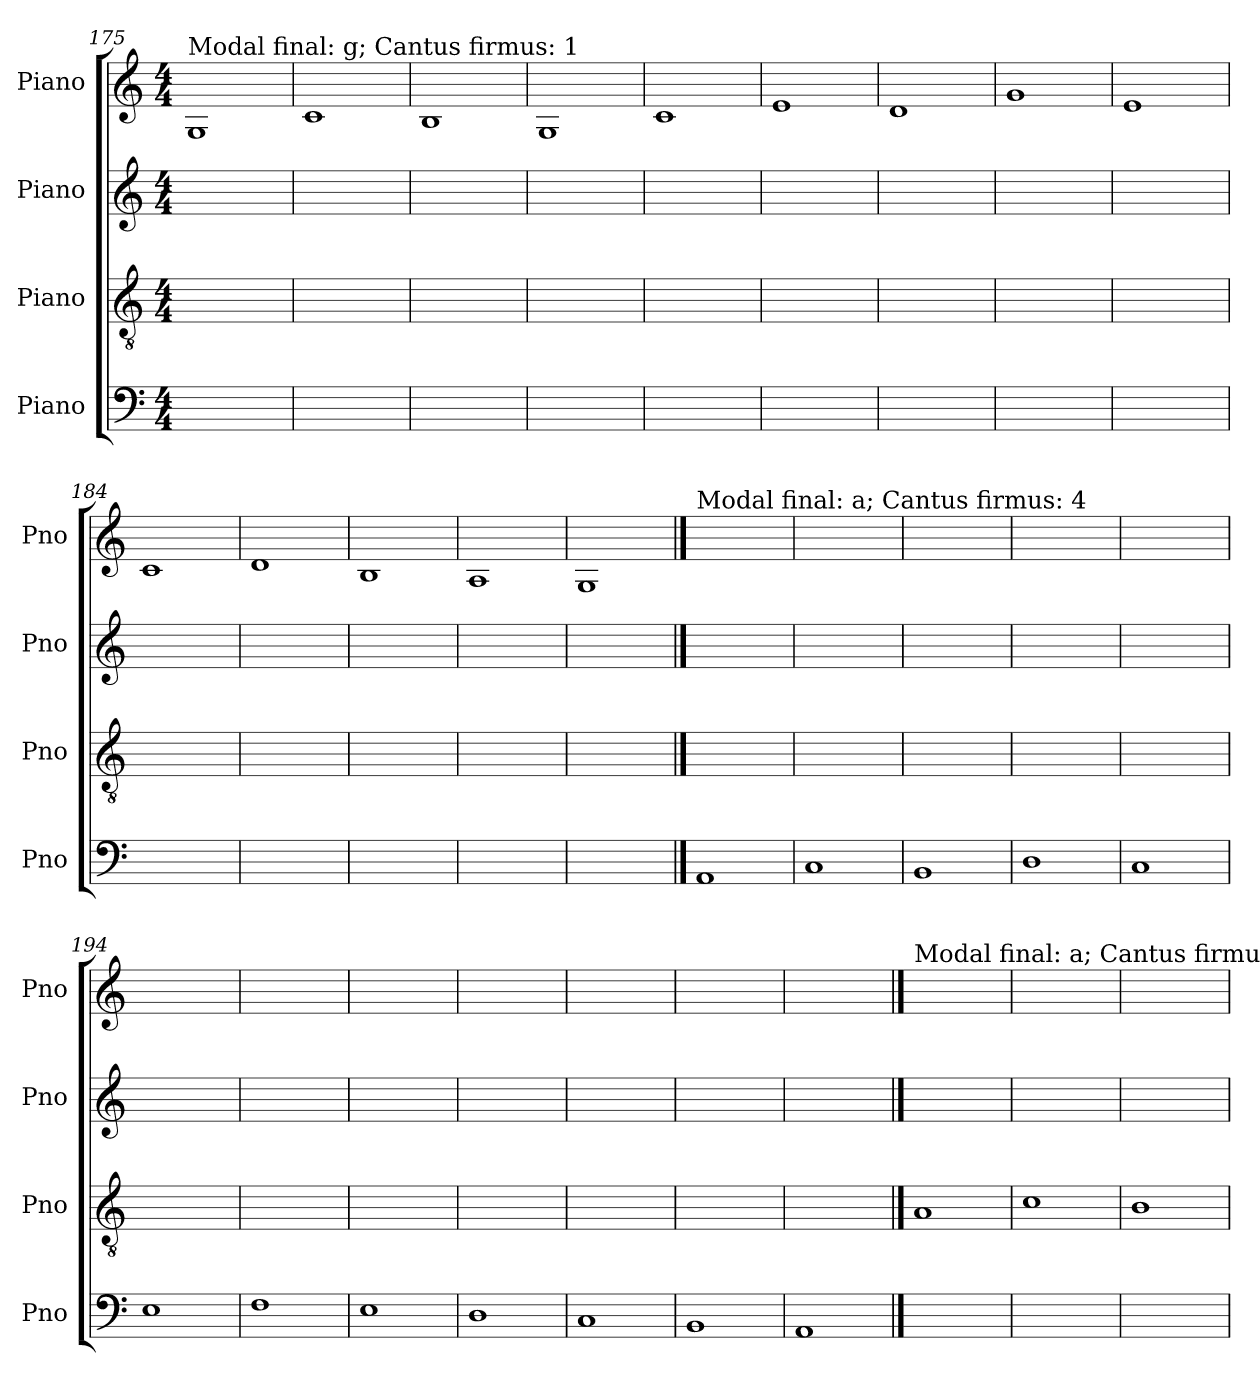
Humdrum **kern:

**kern	**kern	**kern	**kern
*part4	*part3	*part2	*part1
*staff4	*staff3	*staff2	*staff1
*I"Piano	*I"Piano	*I"Piano	*I"Piano
*I'Pno	*I'Pno	*I'Pno	*I'Pno
!!LO:PB:g=z
*clefF4	*clefGv2	*clefG2	*clefG2
*k[]	*k[]	*k[]	*k[]
*M4/4	*M4/4	*M4/4	*M4/4
=175	=175	=175	=175
!	!	!	!LO:TX:a:t=Modal final&colon; g; Cantus firmus&colon; 1
1ryy	1ryy	1ryy	1G
=176	=176	=176	=176
1ryy	1ryy	1ryy	1c
=177	=177	=177	=177
1ryy	1ryy	1ryy	1B
=178	=178	=178	=178
1ryy	1ryy	1ryy	1G
=179	=179	=179	=179
1ryy	1ryy	1ryy	1c
=180	=180	=180	=180
1ryy	1ryy	1ryy	1e
=181	=181	=181	=181
1ryy	1ryy	1ryy	1d
=182	=182	=182	=182
1ryy	1ryy	1ryy	1g
=183	=183	=183	=183
1ryy	1ryy	1ryy	1e
=184	=184	=184	=184
1ryy	1ryy	1ryy	1c
=185	=185	=185	=185
1ryy	1ryy	1ryy	1d
=186	=186	=186	=186
1ryy	1ryy	1ryy	1B
=187	=187	=187	=187
1ryy	1ryy	1ryy	1A
=188	=188	=188	=188
1ryy	1ryy	1ryy	1G
!!LO:LB:g=z
==189	==189	==189	==189
!	!	!	!LO:TX:a:t=Modal final&colon; a; Cantus firmus&colon; 4
1AA	1ryy	1ryy	1ryy
=190	=190	=190	=190
1C	1ryy	1ryy	1ryy
=191	=191	=191	=191
1BB	1ryy	1ryy	1ryy
=192	=192	=192	=192
1D	1ryy	1ryy	1ryy
=193	=193	=193	=193
1C	1ryy	1ryy	1ryy
=194	=194	=194	=194
1E	1ryy	1ryy	1ryy
=195	=195	=195	=195
1F	1ryy	1ryy	1ryy
=196	=196	=196	=196
1E	1ryy	1ryy	1ryy
=197	=197	=197	=197
1D	1ryy	1ryy	1ryy
=198	=198	=198	=198
1C	1ryy	1ryy	1ryy
=199	=199	=199	=199
1BB	1ryy	1ryy	1ryy
=200	=200	=200	=200
1AA	1ryy	1ryy	1ryy
!!LO:LB:g=z
==201	==201	==201	==201
!	!	!	!LO:TX:a:t=Modal final&colon; a; Cantus firmus&colon; 3
1ryy	1A	1ryy	1ryy
=202	=202	=202	=202
1ryy	1c	1ryy	1ryy
=203	=203	=203	=203
1ryy	1B	1ryy	1ryy
=	=	=	=
*-	*-	*-	*-
